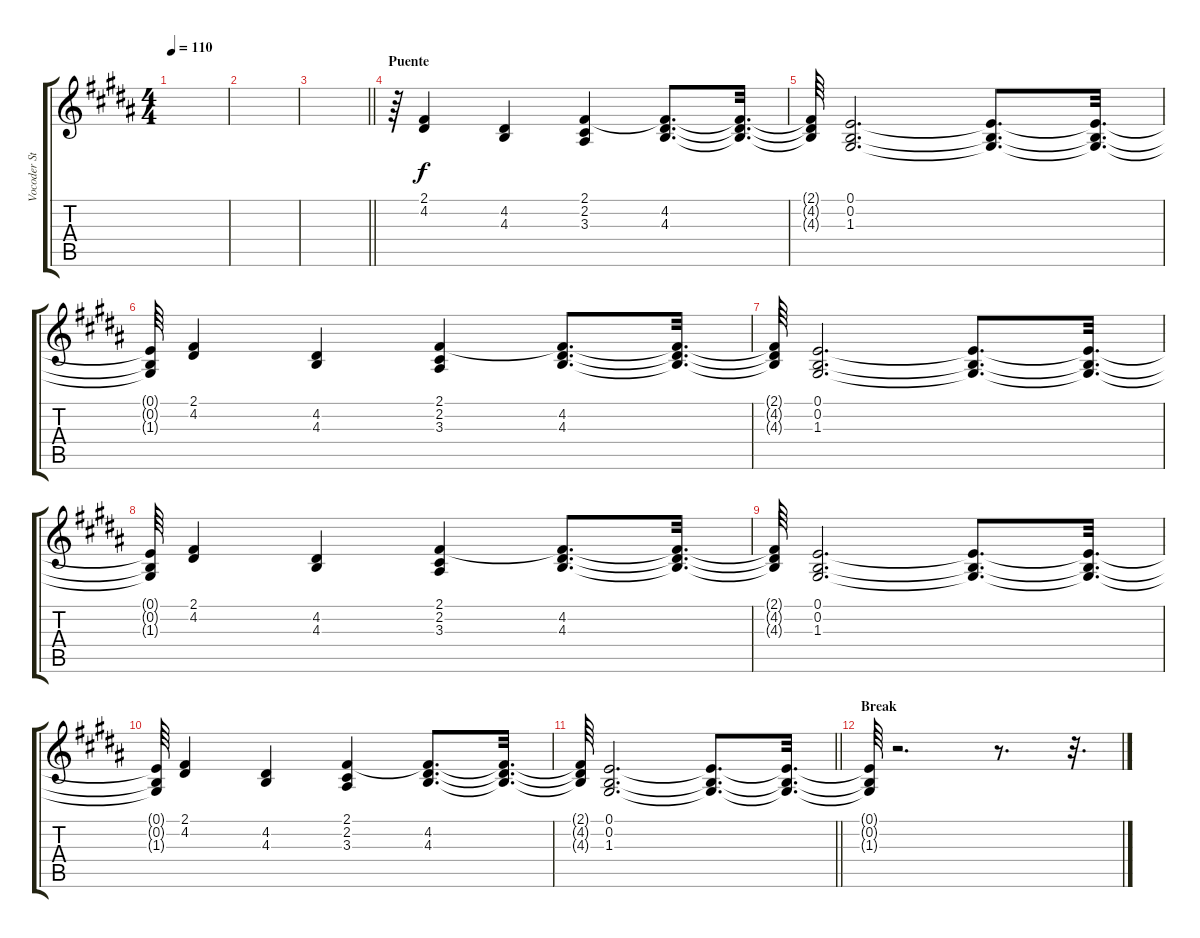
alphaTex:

\track ("Vocoder StereoFX" "Vocoder St") {instrument lead2sawtooth}
\staff {score tabs}
\tuning (E4 B3 G3 D3 A2 E2) {hide}
\ts (4 4)
\tempo 110
\clef g2
\ks b
|
|
\barLineRight lightlight
|
\section ("" "Puente")
r.64 (2.1 4.2).4 (4.2 4.3).4 (2.1 2.2 3.3).4 (2.1{t} 4.2 4.3).8{d} (2.1{t} 4.2{t} 4.3{t}).32{d} |
(2.1{t} 4.2{t} 4.3{t}).64 (0.1 0.2 1.3).2{d} (0.1{t} 0.2{t} 1.3{t}).8{d} (0.1{t} 0.2{t} 1.3{t}).32{d} |
(0.1{t} 0.2{t} 1.3{t}).64 (2.1 4.2).4 (4.2 4.3).4 (2.1 2.2 3.3).4 (2.1{t} 4.2 4.3).8{d} (2.1{t} 4.2{t} 4.3{t}).32{d} |
(2.1{t} 4.2{t} 4.3{t}).64 (0.1 0.2 1.3).2{d} (0.1{t} 0.2{t} 1.3{t}).8{d} (0.1{t} 0.2{t} 1.3{t}).32{d} |
(0.1{t} 0.2{t} 1.3{t}).64 (2.1 4.2).4 (4.2 4.3).4 (2.1 2.2 3.3).4 (2.1{t} 4.2 4.3).8{d} (2.1{t} 4.2{t} 4.3{t}).32{d} |
(2.1{t} 4.2{t} 4.3{t}).64 (0.1 0.2 1.3).2{d} (0.1{t} 0.2{t} 1.3{t}).8{d} (0.1{t} 0.2{t} 1.3{t}).32{d} |
(0.1{t} 0.2{t} 1.3{t}).64 (2.1 4.2).4 (4.2 4.3).4 (2.1 2.2 3.3).4 (2.1{t} 4.2 4.3).8{d} (2.1{t} 4.2{t} 4.3{t}).32{d} |
\barLineRight lightlight
(2.1{t} 4.2{t} 4.3{t}).64 (0.1 0.2 1.3).2{d} (0.1{t} 0.2{t} 1.3{t}).8{d} (0.1{t} 0.2{t} 1.3{t}).32{d} |
\section ("" "Break")
(0.1{t} 0.2{t} 1.3{t}).64 r.2{d} r.8{d} r.32{d}
